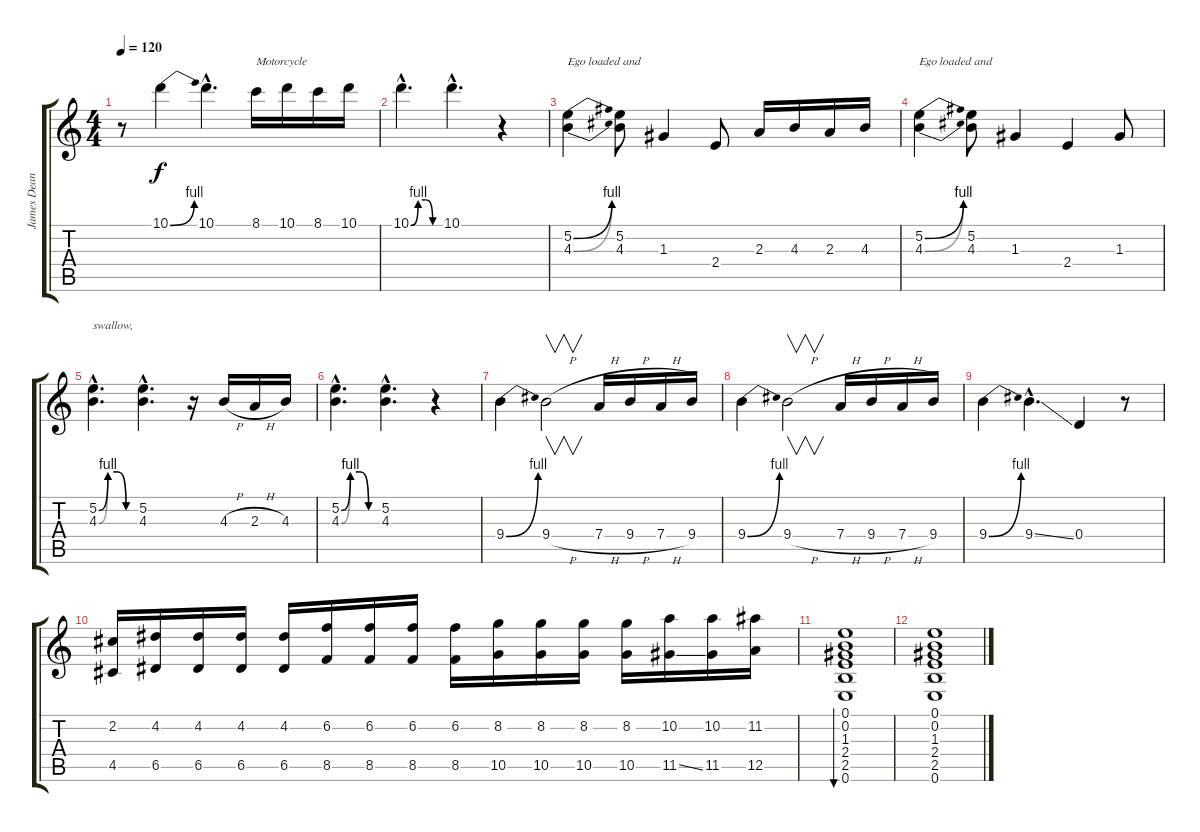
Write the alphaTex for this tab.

\track ("James Dean Bradfield" "James Dean") {instrument overdrivenguitar}
\staff {score tabs}
\tuning (E4 B3 G3 D3 A2 E2) {hide}
\ts (4 4)
\tempo 120
\clef g2
\ks c
r.8{dy f} 10.1{be (bend 0 0 60 4)}.4 10.1{hac}.4{d} 8.1.16{txt "Motorcycle"} 10.1.16 8.1.16 10.1.16 |
10.1{be (custom 0 0 15 4 30 4 45 0 60 0) hac}.4{d} 10.1{hac}.4{d} r.4 |
(5.2{be (bend 0 0 60 4)} 4.3{be (bend 0 0 60 4)}).4{txt "Ego loaded and"} (5.2 4.3).8 1.3.4 2.4.8 2.3.16 4.3.16 2.3.16 4.3.16 |
(5.2{be (bend 0 0 60 4)} 4.3{be (bend 0 0 60 4)}).4{txt "Ego loaded and"} (5.2 4.3).8 1.3.4 2.4.4 1.3.8 |
(5.2{be (custom 0 0 15 4 30 4 45 0 60 0) hac} 4.3{be (custom 0 0 15 4 30 4 45 0 60 0) hac}).4{d txt "swallow,"} (5.2{hac} 4.3{hac}).4{d} r.16 4.3{h}.16 2.3{h}.16 4.3.16 |
(5.2{be (custom 0 0 15 4 30 4 45 0 60 0) hac} 4.3{be (custom 0 0 15 4 30 4 45 0 60 0) hac}).4{d} (5.2{hac} 4.3{hac}).4{d} r.4 |
9.4{be (bend 0 0 60 4)}.4{volume 16} 9.4{h}.2{v} 7.4{h}.16 9.4{h}.16 7.4{h}.16 9.4.16 |
9.4{be (bend 0 0 60 4)}.4 9.4{h}.2{v} 7.4{h}.16 9.4{h}.16 7.4{h}.16 9.4.16 |
9.4{be (bend 0 0 60 4)}.4 9.4{ss hac}.4{d} 0.4.4 r.8 |
(2.2 4.5).16 (4.2 6.5).16 (4.2 6.5).16 (4.2 6.5).16 (4.2 6.5).16 (6.2 8.5).16 (6.2 8.5).16 (6.2 8.5).16 (6.2 8.5).16 (8.2 10.5).16 (8.2 10.5).16 (8.2 10.5).16 (8.2 10.5).16 (10.2 11.5{ss}).16 (10.2 11.5).16 (11.2 12.5).16 |
(0.1 0.2 1.3 2.4 2.5 0.6).1{bu 120} |
(0.1 0.2 1.3 2.4 2.5 0.6).1
